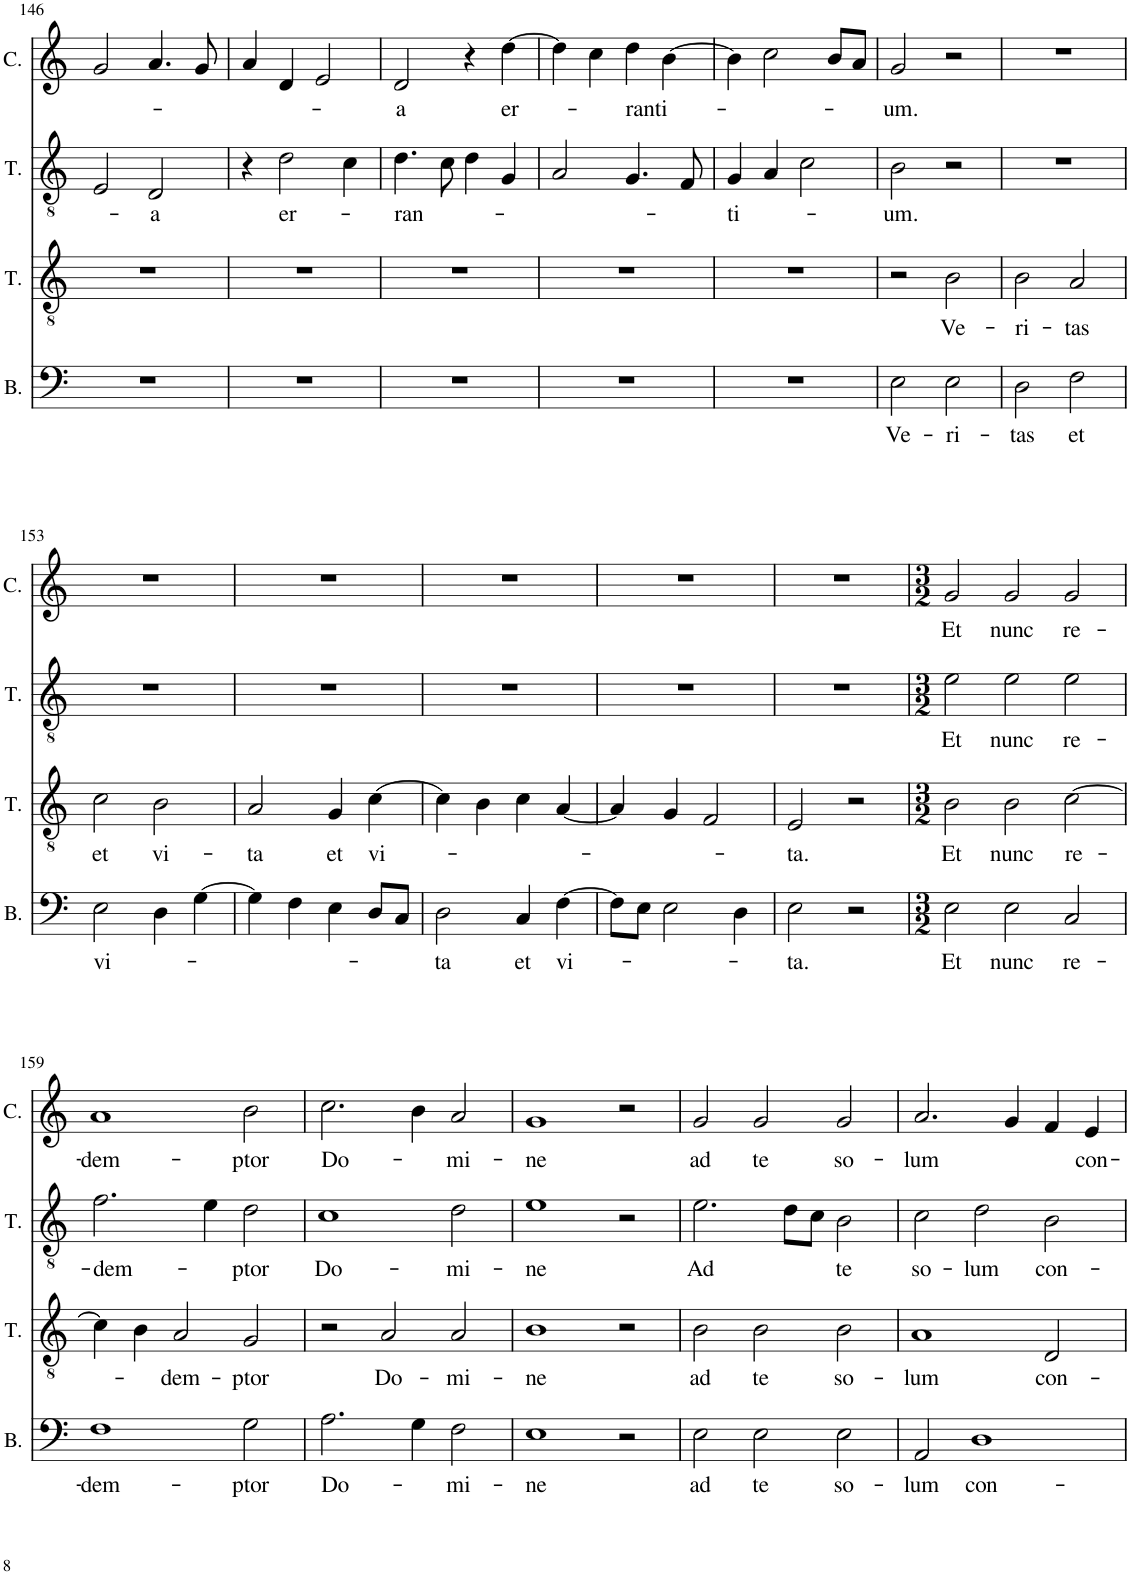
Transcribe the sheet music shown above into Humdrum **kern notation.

**kern	**text	**kern	**text	**kern	**text	**kern	**text
*part4	*part4	*part3	*part3	*part2	*part2	*part1	*part1
*staff4	*staff4	*staff3	*staff3	*staff2	*staff2	*staff1	*staff1
*I"Bass	*	*I"Tenor	*	*I"Tenor	*	*I"Cantus	*
*I'B.	*	*I'T.	*	*I'T.	*	*I'C.	*
!!LO:PB:g=z
*clefF4	*	*clefGv2	*	*clefGv2	*	*clefG2	*
*k[]	*	*k[]	*	*k[]	*	*k[]	*
*M2/2	*	*M2/2	*	*M2/2	*	*M2/2	*
*met(c|)	*	*met(c|)	*	*met(c|)	*	*met(c|)	*
=146	=146	=146	=146	=146	=146	=146	=146
1r	.	1r	.	2E/	.	2g/	.
!	!	!	!	!	!LO:LY:b	!	!
.	.	.	.	2D/	-a	4.a/	.
.	.	.	.	.	.	8g/	.
=147	=147	=147	=147	=147	=147	=147	=147
1r	.	1r	.	4r	.	4a/	.
!	!	!	!	!	!LO:LY:b	!	!
.	.	.	.	2d\	er-	4d/	.
.	.	.	.	.	.	2e/	.
.	.	.	.	4c\	.	.	.
=148	=148	=148	=148	=148	=148	=148	=148
!	!	!	!	!	!LO:LY:b	!	!LO:LY:b
1r	.	1r	.	4.d\	-ran-	2d/	-a
.	.	.	.	8c\	.	.	.
.	.	.	.	4d\	.	4r	.
!	!	!	!	!	!	!	!LO:LY:b
.	.	.	.	4G/	.	[4dd\	er-
=149	=149	=149	=149	=149	=149	=149	=149
1r	.	1r	.	2A/	.	4dd\]	.
.	.	.	.	.	.	4cc\	.
!	!	!	!	!	!	!	!LO:LY:b
.	.	.	.	4.G/	.	4dd\	-ranti-
.	.	.	.	.	.	[4b\	.
.	.	.	.	8F/	.	.	.
=150	=150	=150	=150	=150	=150	=150	=150
!	!	!	!	!	!LO:LY:b	!	!
1r	.	1r	.	4G/	-ti-	4b\]	.
.	.	.	.	4A/	.	2cc\	.
.	.	.	.	2c\	.	.	.
.	.	.	.	.	.	8b/L	.
.	.	.	.	.	.	8a/J	.
=151	=151	=151	=151	=151	=151	=151	=151
!	!LO:LY:b	!	!	!	!LO:LY:b	!	!LO:LY:b
2E\	Ve-	2r	.	2B\	-um.	2g/	-um.
!	!LO:LY:b	!	!LO:LY:b	!	!	!	!
2E\	-ri-	2B\	Ve-	2r	.	2r	.
=152	=152	=152	=152	=152	=152	=152	=152
!	!LO:LY:b	!	!LO:LY:b	!	!	!	!
2D\	-tas	2B\	-ri-	1r	.	1r	.
!	!LO:LY:b	!	!LO:LY:b	!	!	!	!
2F\	et	2A/	-tas	.	.	.	.
!!LO:LB:g=z
=153	=153	=153	=153	=153	=153	=153	=153
!	!LO:LY:b	!	!LO:LY:b	!	!	!	!
2E\	vi-	2c\	et	1r	.	1r	.
!	!	!	!LO:LY:b	!	!	!	!
4D\	.	2B\	vi-	.	.	.	.
[4G\	.	.	.	.	.	.	.
=154	=154	=154	=154	=154	=154	=154	=154
!	!	!	!LO:LY:b	!	!	!	!
4G\]	.	2A/	-ta	1r	.	1r	.
4F\	.	.	.	.	.	.	.
!	!	!	!LO:LY:b	!	!	!	!
4E\	.	4G/	et	.	.	.	.
!	!	!	!LO:LY:b	!	!	!	!
8D/L	.	[4c\	vi-	.	.	.	.
8C/J	.	.	.	.	.	.	.
=155	=155	=155	=155	=155	=155	=155	=155
!	!LO:LY:b	!	!	!	!	!	!
2D\	-ta	4c\]	.	1r	.	1r	.
.	.	4B\	.	.	.	.	.
!	!LO:LY:b	!	!	!	!	!	!
4C/	et	4c\	.	.	.	.	.
!	!LO:LY:b	!	!	!	!	!	!
[4F\	vi-	[4A/	.	.	.	.	.
=156	=156	=156	=156	=156	=156	=156	=156
8F\L]	.	4A/]	.	1r	.	1r	.
8E\J	.	.	.	.	.	.	.
2E\	.	4G/	.	.	.	.	.
.	.	2F/	.	.	.	.	.
4D\	.	.	.	.	.	.	.
=157	=157	=157	=157	=157	=157	=157	=157
!	!LO:LY:b	!	!LO:LY:b	!	!	!	!
2E\	-ta.	2E/	-ta.	1r	.	1r	.
2r	.	2r	.	.	.	.	.
=158	=158	=158	=158	=158	=158	=158	=158
*M3/2	*	*M3/2	*	*M3/2	*	*M3/2	*
!	!LO:LY:b	!	!LO:LY:b	!	!LO:LY:b	!	!LO:LY:b
2E\	Et	2B\	Et	2e\	Et	2g/	Et
!	!LO:LY:b	!	!LO:LY:b	!	!LO:LY:b	!	!LO:LY:b
2E\	nunc	2B\	nunc	2e\	nunc	2g/	nunc
!	!LO:LY:b	!	!LO:LY:b	!	!LO:LY:b	!	!LO:LY:b
2C/	re-	[2c\	re-	2e\	re-	2g/	re-
!!LO:LB:g=z
=159	=159	=159	=159	=159	=159	=159	=159
!	!LO:LY:b	!	!	!	!LO:LY:b	!	!LO:LY:b
1F	-dem-	4c\]	.	2.f\	-dem-	1a	-dem-
.	.	4B\	.	.	.	.	.
!	!	!	!LO:LY:b	!	!	!	!
.	.	2A/	-dem-	.	.	.	.
.	.	.	.	4e\	.	.	.
!	!LO:LY:b	!	!LO:LY:b	!	!LO:LY:b	!	!LO:LY:b
2G\	-ptor	2G/	-ptor	2d\	-ptor	2b\	-ptor
=160	=160	=160	=160	=160	=160	=160	=160
!	!LO:LY:b	!	!	!	!LO:LY:b	!	!LO:LY:b
2.A\	Do-	2r	.	1c	Do-	2.cc\	Do-
!	!	!	!LO:LY:b	!	!	!	!
.	.	2A/	Do-	.	.	.	.
4G\	.	.	.	.	.	4b\	.
!	!LO:LY:b	!	!LO:LY:b	!	!LO:LY:b	!	!LO:LY:b
2F\	-mi-	2A/	-mi-	2d\	-mi-	2a/	-mi-
=161	=161	=161	=161	=161	=161	=161	=161
!	!LO:LY:b	!	!LO:LY:b	!	!LO:LY:b	!	!LO:LY:b
1E	-ne	1B	-ne	1e	-ne	1g	-ne
2r	.	2r	.	2r	.	2r	.
=162	=162	=162	=162	=162	=162	=162	=162
!	!LO:LY:b	!	!LO:LY:b	!	!LO:LY:b	!	!LO:LY:b
2E\	ad	2B\	ad	2.e\	Ad	2g/	ad
!	!LO:LY:b	!	!LO:LY:b	!	!	!	!LO:LY:b
2E\	te	2B\	te	.	.	2g/	te
.	.	.	.	8d\L	.	.	.
.	.	.	.	8c\J	.	.	.
!	!LO:LY:b	!	!LO:LY:b	!	!LO:LY:b	!	!LO:LY:b
2E\	so-	2B\	so-	2B\	te	2g/	so-
=163	=163	=163	=163	=163	=163	=163	=163
!	!LO:LY:b	!	!LO:LY:b	!	!LO:LY:b	!	!LO:LY:b
2AA/	-lum	1A	-lum	2c\	so-	2.a/	-lum
!	!LO:LY:b	!	!	!	!LO:LY:b	!	!
1D	con-	.	.	2d\	-lum	.	.
.	.	.	.	.	.	4g/	.
!	!	!	!LO:LY:b	!	!LO:LY:b	!	!
.	.	2D/	con-	2B\	con-	4f/	.
!	!	!	!	!	!	!	!LO:LY:b
.	.	.	.	.	.	4e/	con-
=	=	=	=	=	=	=	=
*-	*-	*-	*-	*-	*-	*-	*-
